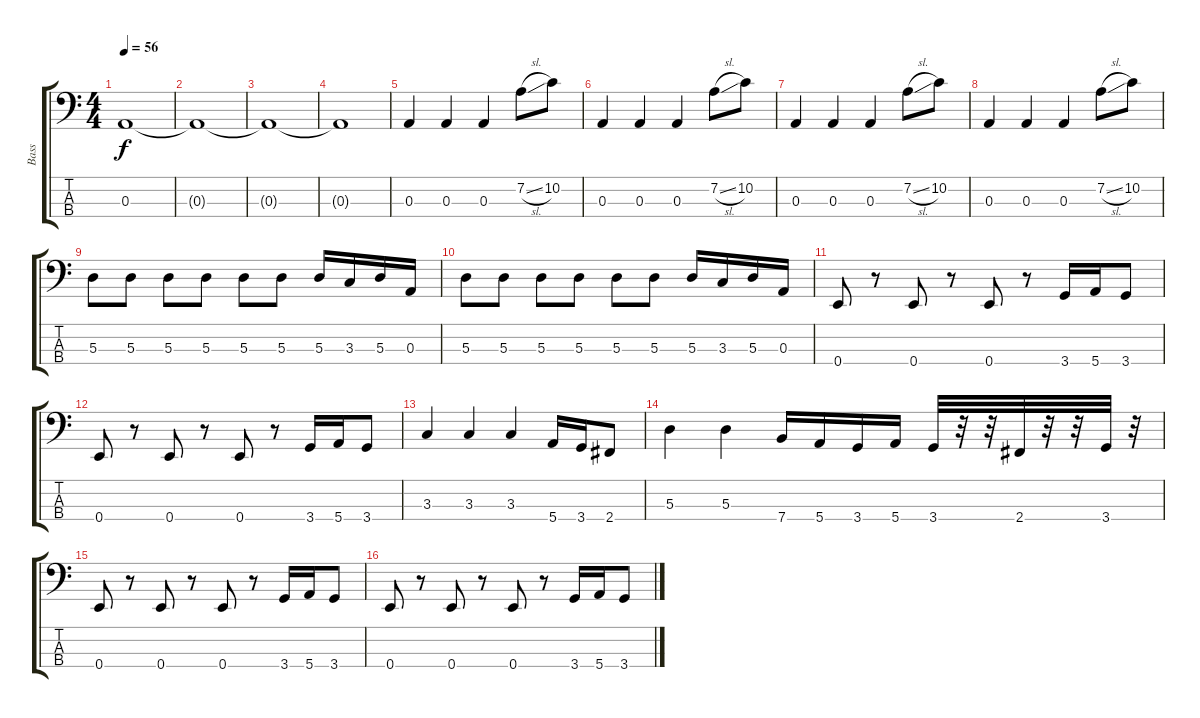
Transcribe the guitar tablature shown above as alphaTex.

\track ("Bass" "Bass") {instrument electricbassfinger}
\staff {score tabs}
\tuning (G2 D2 A1 E1) {hide}
\ts (4 4)
\tempo 56
\clef f4
\ks c
0.3.1{dy f} |
0.3{t}.1 |
0.3{t}.1 |
0.3{t}.1 |
0.3.4 0.3.4 0.3.4 7.2{sl}.8 10.2.8 |
0.3.4 0.3.4 0.3.4 7.2{sl}.8 10.2.8 |
0.3.4 0.3.4 0.3.4 7.2{sl}.8 10.2.8 |
0.3.4 0.3.4 0.3.4 7.2{sl}.8 10.2.8 |
5.3.8 5.3.8 5.3.8 5.3.8 5.3.8 5.3.8 5.3.16 3.3.16 5.3.16 0.3.16 |
5.3.8 5.3.8 5.3.8 5.3.8 5.3.8 5.3.8 5.3.16 3.3.16 5.3.16 0.3.16 |
0.4.8 r.8 0.4.8 r.8 0.4.8 r.8 3.4.16 5.4.16 3.4.8 |
0.4.8 r.8 0.4.8 r.8 0.4.8 r.8 3.4.16 5.4.16 3.4.8 |
3.3.4 3.3.4 3.3.4 5.4.16 3.4.16 2.4.8 |
5.3.4 5.3.4 7.4.16 5.4.16 3.4.16 5.4.16 3.4.32 r.32 r.32 2.4.32 r.32 r.32 3.4.32 r.32 |
0.4.8 r.8 0.4.8 r.8 0.4.8 r.8 3.4.16 5.4.16 3.4.8 |
0.4.8 r.8 0.4.8 r.8 0.4.8 r.8 3.4.16 5.4.16 3.4.8
